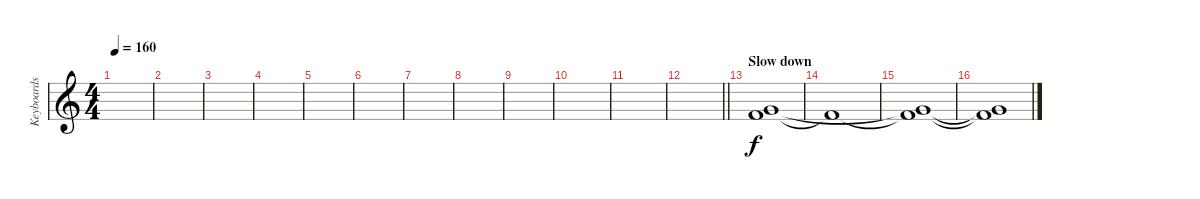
\track ("Keyboards" "Keyboards") {instrument lead6voice}
\staff {score}
\tuning (E4 B3 G3 D3 A2 E2) {hide}
\ts (4 4)
\tempo 160
\clef g2
\ks c
|
|
|
|
|
|
|
|
|
|
|
\barLineRight lightlight
|
\section ("" "Slow down")
(1.1 8.2).1 |
1.1{t}.1 |
(1.1{t} 8.2{t}).1 |
(1.1{t} 8.2{t}).1
